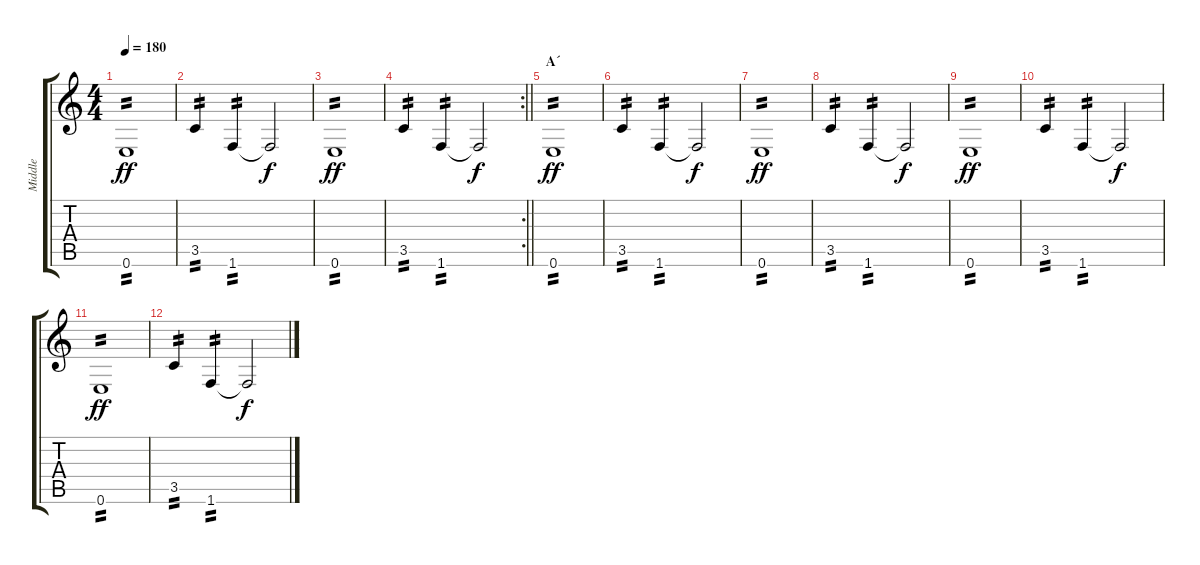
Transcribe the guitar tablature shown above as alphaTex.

\track ("Middle" "Middle") {instrument overdrivenguitar}
\staff {score tabs}
\tuning (E4 B3 G3 D3 A2 E2) {hide}
\ts (4 4)
\tempo 180
\clef g2
\ks c
0.6.1{tp 2 dy ff} |
3.5.4{tp 2} 1.6.4{tp 2} 1.6{t}.2{dy f} |
0.6.1{tp 2 dy ff} |
\rc 2
\barLineRight lightlight
3.5.4{tp 2} 1.6.4{tp 2} 1.6{t}.2{dy f} |
\section ("" "A´")
0.6.1{tp 2 dy ff} |
3.5.4{tp 2} 1.6.4{tp 2} 1.6{t}.2{dy f} |
0.6.1{tp 2 dy ff} |
3.5.4{tp 2} 1.6.4{tp 2} 1.6{t}.2{dy f} |
0.6.1{tp 2 dy ff} |
3.5.4{tp 2} 1.6.4{tp 2} 1.6{t}.2{dy f} |
0.6.1{tp 2 dy ff} |
3.5.4{tp 2} 1.6.4{tp 2} 1.6{t}.2{dy f}
